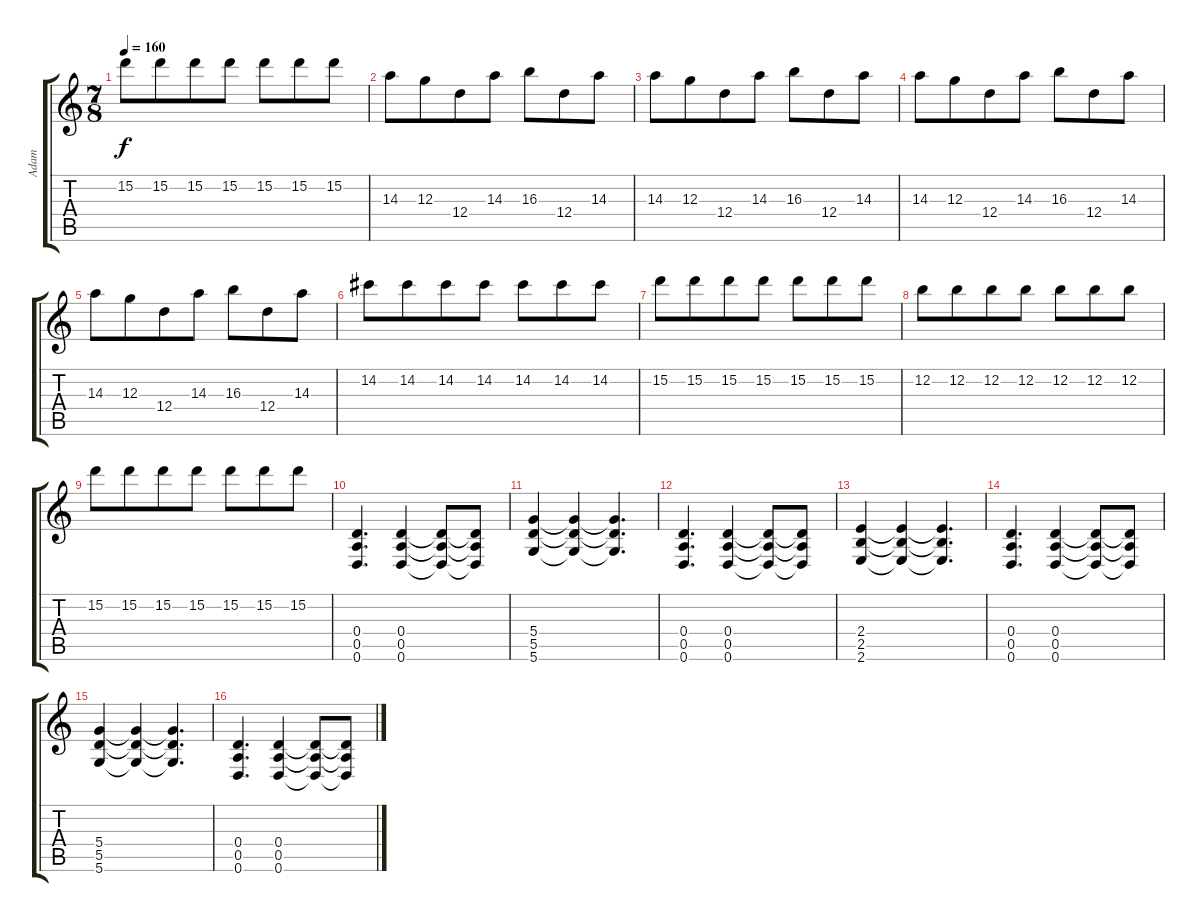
\track ("Adam" "Adam") {instrument distortionguitar}
\staff {score tabs}
\tuning (E4 B3 G3 D3 A2 D2) {hide}
\ts (7 8)
\tempo 160
\clef g2
\ks c
15.2.8{dy f} 15.2.8 15.2.8 15.2.8 15.2.8 15.2.8 15.2.8 |
14.3.8 12.3.8 12.4.8 14.3.8 16.3.8 12.4.8 14.3.8 |
14.3.8 12.3.8 12.4.8 14.3.8 16.3.8 12.4.8 14.3.8 |
14.3.8 12.3.8 12.4.8 14.3.8 16.3.8 12.4.8 14.3.8 |
14.3.8 12.3.8 12.4.8 14.3.8 16.3.8 12.4.8 14.3.8 |
14.2.8 14.2.8 14.2.8 14.2.8 14.2.8 14.2.8 14.2.8 |
15.2.8 15.2.8 15.2.8 15.2.8 15.2.8 15.2.8 15.2.8 |
12.2.8 12.2.8 12.2.8 12.2.8 12.2.8 12.2.8 12.2.8 |
15.2.8 15.2.8 15.2.8 15.2.8 15.2.8 15.2.8 15.2.8 |
(0.4 0.5 0.6).4{d instrument distortionguitar} (0.4 0.5 0.6).4 (0.4{t} 0.5{t} 0.6{t}).8 (0.4{t} 0.5{t} 0.6{t}).8 |
(5.4 5.5 5.6).4 (5.4{t} 5.5{t} 5.6{t}).4 (5.4{t} 5.5{t} 5.6{t}).4{d} |
(0.4 0.5 0.6).4{d} (0.4 0.5 0.6).4 (0.4{t} 0.5{t} 0.6{t}).8 (0.4{t} 0.5{t} 0.6{t}).8 |
(2.4 2.5 2.6).4 (2.4{t} 2.5{t} 2.6{t}).4 (2.4{t} 2.5{t} 2.6{t}).4{d} |
(0.4 0.5 0.6).4{d instrument distortionguitar} (0.4 0.5 0.6).4 (0.4{t} 0.5{t} 0.6{t}).8 (0.4{t} 0.5{t} 0.6{t}).8 |
(5.4 5.5 5.6).4 (5.4{t} 5.5{t} 5.6{t}).4 (5.4{t} 5.5{t} 5.6{t}).4{d} |
(0.4 0.5 0.6).4{d} (0.4 0.5 0.6).4 (0.4{t} 0.5{t} 0.6{t}).8 (0.4{t} 0.5{t} 0.6{t}).8
